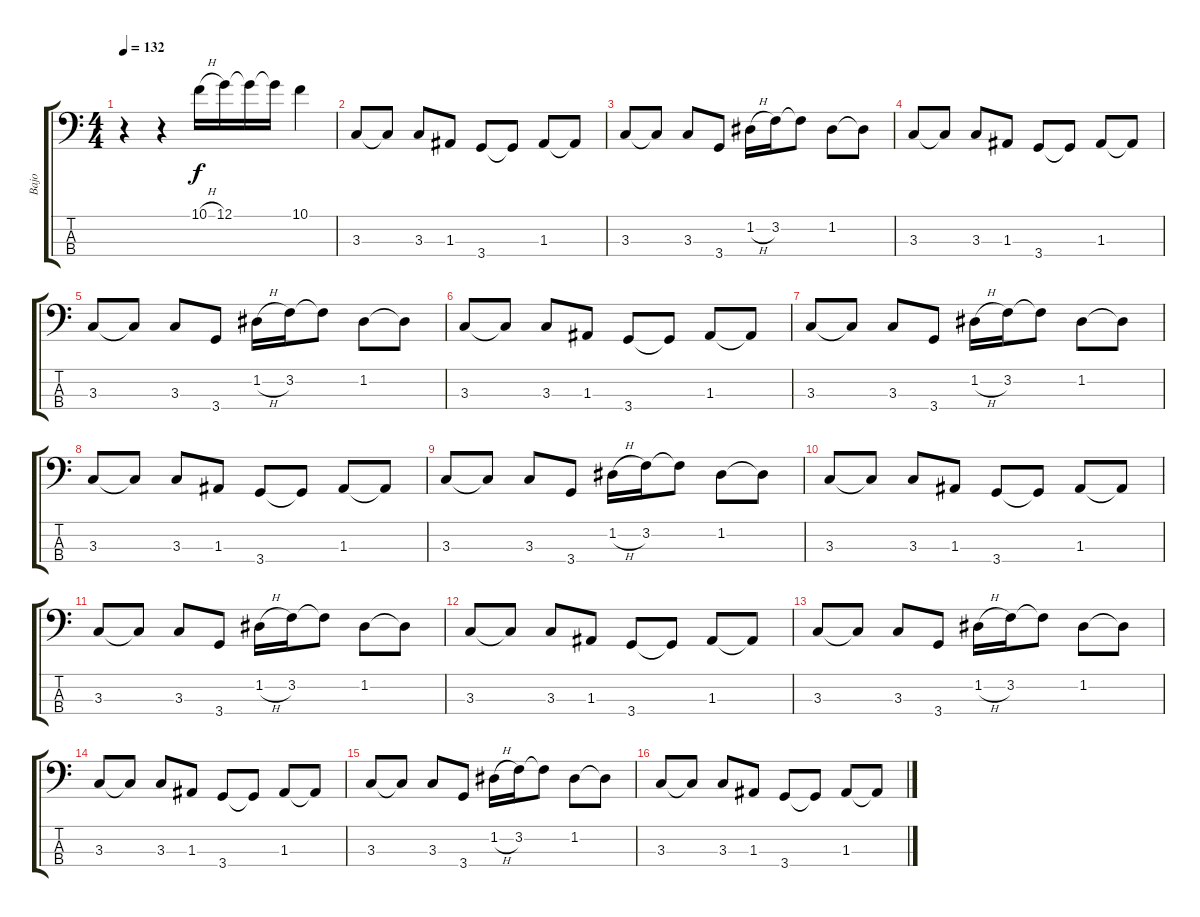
\track ("Bajo" "Bajo") {instrument electricbassfinger}
\staff {score tabs}
\tuning (G2 D2 A1 E1) {hide}
\ts (4 4)
\tempo 132
\clef f4
\ks c
r.4{dy f instrument electricbassfinger} r.4 10.1{h}.16 12.1.16 12.1{t}.16 12.1{t}.16 10.1.4 |
3.3.8 3.3{t}.8 3.3.8 1.3.8 3.4.8 3.4{t}.8 1.3.8 1.3{t}.8 |
3.3.8 3.3{t}.8 3.3.8 3.4.8 1.2{h}.16 3.2.16 3.2{t}.8 1.2.8 1.2{t}.8 |
3.3.8 3.3{t}.8 3.3.8 1.3.8 3.4.8 3.4{t}.8 1.3.8 1.3{t}.8 |
3.3.8 3.3{t}.8 3.3.8 3.4.8 1.2{h}.16 3.2.16 3.2{t}.8 1.2.8 1.2{t}.8 |
3.3.8 3.3{t}.8 3.3.8 1.3.8 3.4.8 3.4{t}.8 1.3.8 1.3{t}.8 |
3.3.8 3.3{t}.8 3.3.8 3.4.8 1.2{h}.16 3.2.16 3.2{t}.8 1.2.8 1.2{t}.8 |
3.3.8 3.3{t}.8 3.3.8 1.3.8 3.4.8 3.4{t}.8 1.3.8 1.3{t}.8 |
3.3.8 3.3{t}.8 3.3.8 3.4.8 1.2{h}.16 3.2.16 3.2{t}.8 1.2.8 1.2{t}.8 |
3.3.8 3.3{t}.8 3.3.8 1.3.8 3.4.8 3.4{t}.8 1.3.8 1.3{t}.8 |
3.3.8 3.3{t}.8 3.3.8 3.4.8 1.2{h}.16 3.2.16 3.2{t}.8 1.2.8 1.2{t}.8 |
3.3.8 3.3{t}.8 3.3.8 1.3.8 3.4.8 3.4{t}.8 1.3.8 1.3{t}.8 |
3.3.8 3.3{t}.8 3.3.8 3.4.8 1.2{h}.16 3.2.16 3.2{t}.8 1.2.8 1.2{t}.8 |
3.3.8 3.3{t}.8 3.3.8 1.3.8 3.4.8 3.4{t}.8 1.3.8 1.3{t}.8 |
3.3.8 3.3{t}.8 3.3.8 3.4.8 1.2{h}.16 3.2.16 3.2{t}.8 1.2.8 1.2{t}.8 |
3.3.8 3.3{t}.8 3.3.8 1.3.8 3.4.8 3.4{t}.8 1.3.8 1.3{t}.8
